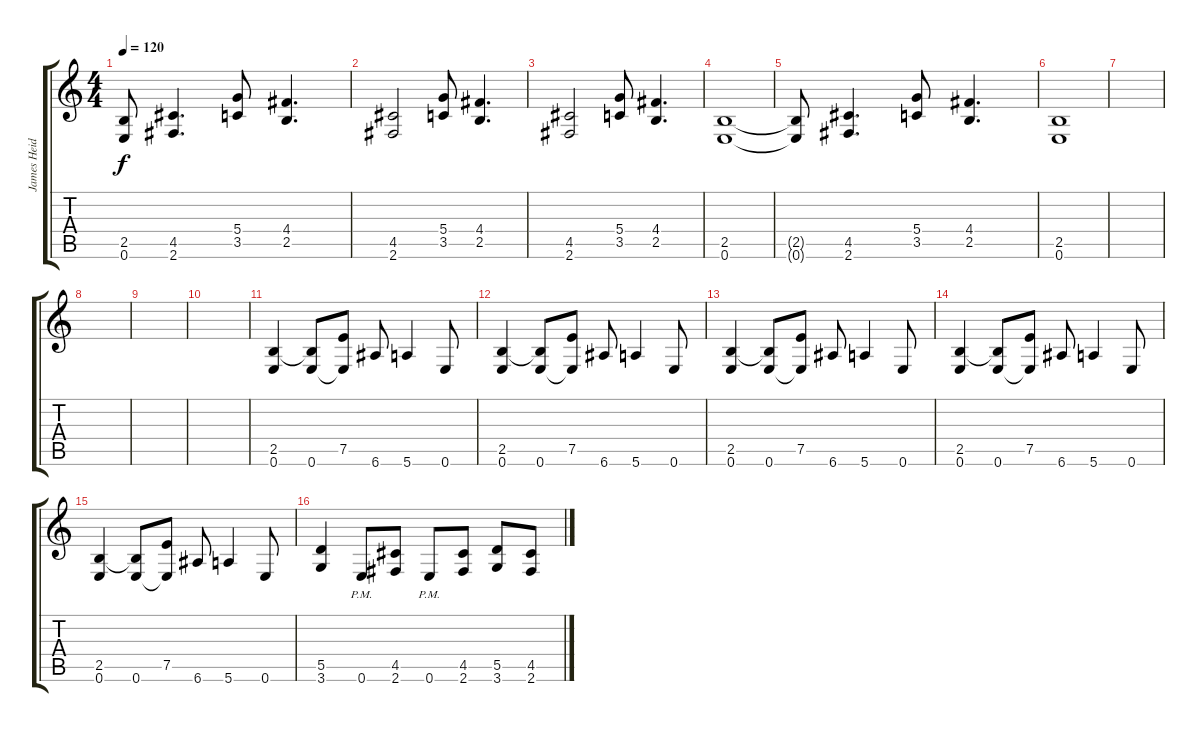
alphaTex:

\track ("James Heidfield" "James Heid") {instrument distortionguitar}
\staff {score tabs}
\tuning (E4 B3 G3 D3 A2 E2) {hide}
\ts (4 4)
\tempo 120
\clef g2
\ks c
(2.5{t} 0.6{t}).8{dy f} (4.5 2.6).4{d} (5.4 3.5).8 (4.4 2.5).4{d} |
(4.5 2.6).2 (5.4 3.5).8 (4.4 2.5).4{d} |
(4.5 2.6).2 (5.4 3.5).8 (4.4 2.5).4{d} |
(2.5 0.6).1 |
(2.5{t} 0.6{t}).8 (4.5 2.6).4{d} (5.4 3.5).8 (4.4 2.5).4{d} |
(2.5 0.6).1 |
|
|
|
|
(2.5 0.6).4 (2.5{t} 0.6).8 (7.5 0.6{t}).8 6.6.8 5.6.4 0.6.8 |
(2.5 0.6).4 (2.5{t} 0.6).8 (7.5 0.6{t}).8 6.6.8 5.6.4 0.6.8 |
(2.5 0.6).4 (2.5{t} 0.6).8 (7.5 0.6{t}).8 6.6.8 5.6.4 0.6.8 |
(2.5 0.6).4 (2.5{t} 0.6).8 (7.5 0.6{t}).8 6.6.8 5.6.4 0.6.8 |
(2.5 0.6).4 (2.5{t} 0.6).8 (7.5 0.6{t}).8 6.6.8 5.6.4 0.6.8 |
(5.5 3.6).4 0.6{pm}.8 (4.5 2.6).8 0.6{pm}.8 (4.5 2.6).8 (5.5 3.6).8 (4.5 2.6).8
